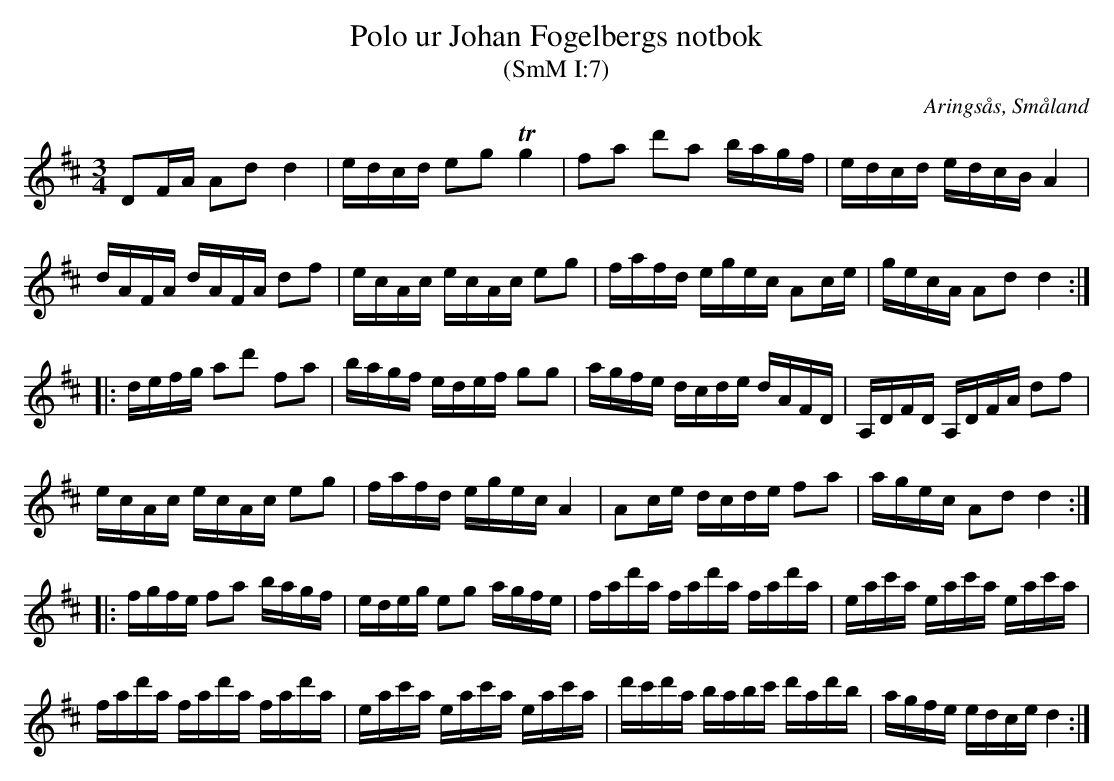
X:1
T:Polo ur Johan Fogelbergs notbok
T:(SmM I:7)
O:Aringsås, Småland
M:3/4
L:1/16
K:D
D2FA A2d2 d4|edcd e2g2 Tg4|f2a2 d'2a2 bagf|edcd edcB A4|
dAFA dAFA d2f2|ecAc ecAc e2g2|fafd egec A2ce|gecA A2d2 d4:|
|:defg a2d'2 f2a2|bagf edef g2g2|agfe dcde dAFD|A,DFD A,DFA d2f2|
ecAc ecAc e2g2|fafd egec A4|A2ce dcde f2a2|agec A2d2 d4:|
|:fgfe f2a2 bagf|edeg e2g2 agfe|fad'a fad'a fad'a|eac'a eac'a eac'a|
fad'a fad'a fad'a|eac'a eac'a eac'a|d'c'd'a babc' d'ad'b|agfe edce d4:|
